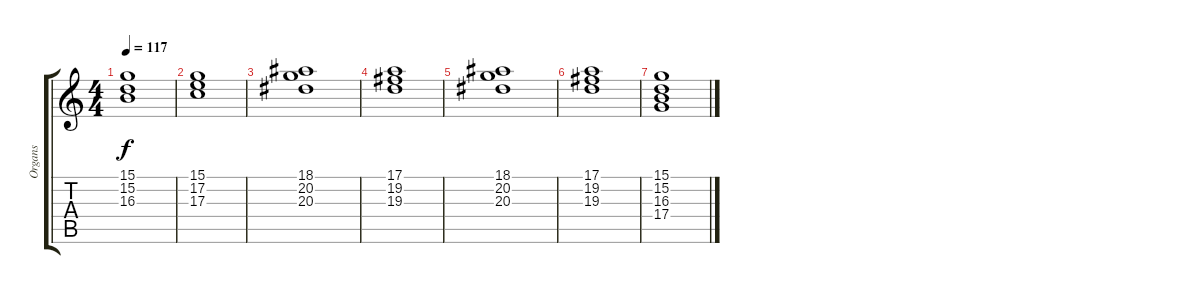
\track ("Organs" "Organs") {instrument rockorgan}
\staff {score tabs}
\tuning (E4 B3 G3 D3 A2 E2) {hide}
\ts (4 4)
\tempo 117
\clef g2
\ks c
(15.1 15.2 16.3).1{dy f} |
(15.1 17.2 17.3).1 |
(18.1 20.2 20.3).1 |
(17.1 19.2 19.3).1{volume 13} |
(18.1 20.2 20.3).1 |
(17.1 19.2 19.3).1{volume 13} |
(15.1 15.2 16.3 17.4).1
